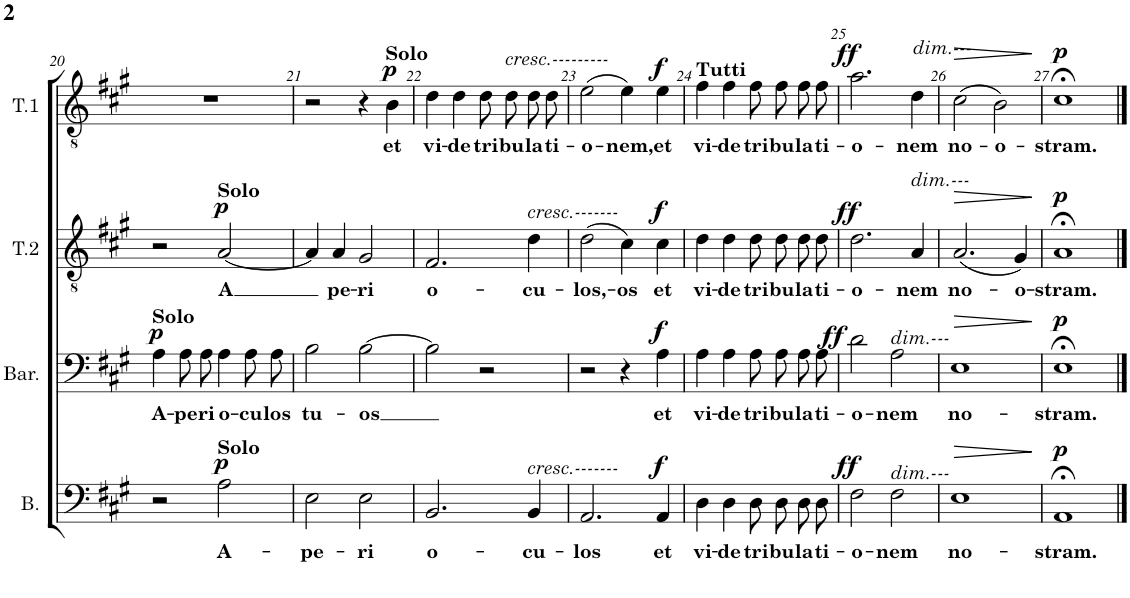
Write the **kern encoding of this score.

**kern	**text	**dynam	**kern	**text	**dynam	**kern	**text	**dynam	**kern	**text	**dynam
*part4	*part4	*part4	*part3	*part3	*part3	*part2	*part2	*part2	*part1	*part1	*part1
*staff4	*staff4	*staff4	*staff3	*staff3	*staff3	*staff2	*staff2	*staff2	*staff1	*staff1	*staff1
*I"Basse	*	*	*I"Baryton	*	*	*I"Ténor 2	*	*	*I"Ténor 1	*	*
*I'B.	*	*	*I'Bar.	*	*	*I'T.2	*	*	*I'T.1	*	*
!!LO:PB:g=z
*clefF4	*	*	*clefF4	*	*	*clefGv2	*	*	*clefGv2	*	*
*k[f#c#g#]	*	*	*k[f#c#g#]	*	*	*k[f#c#g#]	*	*	*k[f#c#g#]	*	*
*M4/4	*	*	*M4/4	*	*	*M4/4	*	*	*M4/4	*	*
=20	=20	=20	=20	=20	=20	=20	=20	=20	=20	=20	=20
!	!	!	!LO:TX:a:B:t=Solo	!	!	!	!	!	!	!	!
!	!	!	!	!LO:LY:b	!LO:DY:a	!	!	!	!	!	!
2r	.	.	4A\	A-	p	2r	.	.	1r	.	.
!	!	!	!	!LO:LY:b	!	!	!	!	!	!	!
.	.	.	8A\L	-pe-	.	.	.	.	.	.	.
!	!	!	!	!LO:LY:b	!	!	!	!	!	!	!
.	.	.	8A\J	-ri	.	.	.	.	.	.	.
!	!	!	!	!	!	!LO:TX:a:B:t=Solo	!	!	!	!	!
!LO:TX:a:B:t=Solo	!	!	!	!	!	!	!	!	!	!	!
!	!LO:LY:b	!LO:DY:a	!	!LO:LY:b	!	!	!LO:LY:b	!LO:DY:a	!	!	!
2A\	A-	p	4A\	o-	.	[2A/	-A	p	.	.	.
!	!	!	!	!LO:LY:b	!	!	!	!	!	!	!
.	.	.	8A\L	-cu-	.	.	.	.	.	.	.
!	!	!	!	!LO:LY:b	!	!	!	!	!	!	!
.	.	.	8A\J	-los	.	.	.	.	.	.	.
=21	=21	=21	=21	=21	=21	=21	=21	=21	=21	=21	=21
!	!LO:LY:b	!	!	!LO:LY:b	!	!	!	!	!	!	!
2E\	-pe-	.	2B\	tu-	.	4A/]	.	.	2r	.	.
!	!	!	!	!	!	!	!LO:LY:b	!	!	!	!
.	.	.	.	.	.	4A/	pe-	.	.	.	.
!	!LO:LY:b	!	!	!LO:LY:b	!	!	!LO:LY:b	!	!	!	!
2E\	-ri	.	[2B\	-os	.	2G#/	-ri	.	4r	.	.
!	!	!	!	!	!	!	!	!	!LO:TX:a:B:t=Solo	!	!
!	!	!	!	!	!	!	!	!	!	!LO:LY:b	!LO:DY:a
.	.	.	.	.	.	.	.	.	4B\	et	p
=22	=22	=22	=22	=22	=22	=22	=22	=22	=22	=22	=22
!	!LO:LY:b	!	!	!	!	!	!LO:LY:b	!	!	!LO:LY:b	!
2.BB/	o-	.	2B\]	.	.	2.F#/	o-	.	4d\	vi-	.
!	!	!	!	!	!	!	!	!	!	!LO:LY:b	!
.	.	.	.	.	.	.	.	.	4d\	-de	.
!	!	!	!	!	!	!	!	!	!	!LO:LY:b	!
.	.	.	2r	.	.	.	.	.	8d\L	tri-	.
!	!	!	!	!	!	!	!	!	!LO:TX:a:i:t=cresc.---------	!	!
!	!	!	!	!	!	!	!	!	!	!LO:LY:b	!
.	.	.	.	.	.	.	.	.	8d\J	-bu-	.
!	!	!	!	!	!	!LO:TX:a:i:t=cresc.-------	!	!	!	!	!
!LO:TX:a:i:t=cresc.-------	!	!	!	!	!	!	!	!	!	!	!
!	!LO:LY:b	!	!	!	!	!	!LO:LY:b	!	!	!LO:LY:b	!
4BB/	-cu-	.	.	.	.	4d\	-cu-	.	8d\L	-la-	.
!	!	!	!	!	!	!	!	!	!	!LO:LY:b	!
.	.	.	.	.	.	.	.	.	8d\J	-ti-	.
=23	=23	=23	=23	=23	=23	=23	=23	=23	=23	=23	=23
!	!LO:LY:b	!	!	!	!	!	!LO:LY:b	!	!	!LO:LY:b	!
2.AA/	-los	.	2r	.	.	(2d\	los,-	.	(2e\	o-	.
!	!	!	!	!	!	!	!LO:LY:b	!	!	!LO:LY:b	!
.	.	.	4r	.	.	4c#\)	-os	.	4e\)	-nem,	.
!	!LO:LY:b	!LO:DY:a	!	!LO:LY:b	!LO:DY:a	!	!LO:LY:b	!LO:DY:a	!	!LO:LY:b	!LO:DY:a
4AA/	et	f	4A\	et	f	4c#\	et	f	4e\	et	f
=24	=24	=24	=24	=24	=24	=24	=24	=24	=24	=24	=24
!	!	!	!	!	!	!	!	!	!LO:TX:a:B:t=Tutti	!	!
!	!LO:LY:b	!	!	!LO:LY:b	!	!	!LO:LY:b	!	!	!LO:LY:b	!
4D\	vi-	.	4A\	vi-	.	4d\	vi-	.	4f#\	vi-	.
!	!LO:LY:b	!	!	!LO:LY:b	!	!	!LO:LY:b	!	!	!LO:LY:b	!
4D\	-de	.	4A\	-de	.	4d\	-de	.	4f#\	-de	.
!	!LO:LY:b	!	!	!LO:LY:b	!	!	!LO:LY:b	!	!	!LO:LY:b	!
8D\L	tri-	.	8A\L	tri-	.	8d\L	tri-	.	8f#\L	tri-	.
!	!LO:LY:b	!	!	!LO:LY:b	!	!	!LO:LY:b	!	!	!LO:LY:b	!
8D\J	-bu-	.	8A\J	-bu-	.	8d\J	-bu-	.	8f#\J	-bu-	.
!	!LO:LY:b	!	!	!LO:LY:b	!	!	!LO:LY:b	!	!	!LO:LY:b	!
8D\L	-la-	.	8A\L	-la-	.	8d\L	-la-	.	8f#\L	-la-	.
!	!LO:LY:b	!	!	!LO:LY:b	!	!	!LO:LY:b	!	!	!LO:LY:b	!
8D\J	-ti-	.	8A\J	-ti-	.	8d\J	-ti-	.	8f#\J	-ti-	.
=25	=25	=25	=25	=25	=25	=25	=25	=25	=25	=25	=25
!	!LO:LY:b	!LO:DY:a	!	!LO:LY:b	!LO:DY:a	!	!LO:LY:b	!LO:DY:a	!	!LO:LY:b	!LO:DY:a
2F#\	-o-	ff	2d\	-o-	ff	2.d\	-o-	ff	2.a\	-o-	ff
!	!	!	!LO:TX:a:i:t=dim.---	!	!	!	!	!	!	!	!
!LO:TX:a:i:t=dim.---	!	!	!	!	!	!	!	!	!	!	!
!	!LO:LY:b	!	!	!LO:LY:b	!	!	!	!	!	!	!
2F#\	-nem	.	2A\	-nem	.	.	.	.	.	.	.
!	!	!	!	!	!	!	!	!	!LO:TX:a:i:t=dim.---	!	!
!	!	!	!	!	!	!LO:TX:a:i:t=dim.---	!	!	!	!	!
!	!	!	!	!	!	!	!LO:LY:b	!	!	!LO:LY:b	!
.	.	.	.	.	.	4A/	-nem	.	4d\	-nem	.
=26	=26	=26	=26	=26	=26	=26	=26	=26	=26	=26	=26
!	!LO:LY:b	!LO:HP:b	!	!LO:LY:b	!LO:HP:b	!	!LO:LY:b	!LO:HP:b	!	!LO:LY:b	!LO:HP:b
1E	no-	>	1E	no-	>	(2.A/	no-	>	(2c#\	no-	>
!	!	!	!	!	!	!	!	!	!	!LO:LY:b	!
.	.	.	.	.	.	.	.	.	2B\)	-o-	.
!	!	!	!	!	!	!	!LO:LY:b	!	!	!	!
.	.	.	.	.	.	4G#/)	-o-	.	.	.	.
.	.	]	.	.	]	.	.	]	.	.	]
=27	=27	=27	=27	=27	=27	=27	=27	=27	=27	=27	=27
!	!LO:LY:b	!LO:DY:a	!	!LO:LY:b	!LO:DY:a	!	!LO:LY:b	!LO:DY:a	!	!LO:LY:b	!LO:DY:a
1AA;<	-stram.	p	1E;<	-stram.	p	1A;<	-stram.	p	1c#;<	-stram.	p
==	==	==	==	==	==	==	==	==	==	==	==
*-	*-	*-	*-	*-	*-	*-	*-	*-	*-	*-	*-
